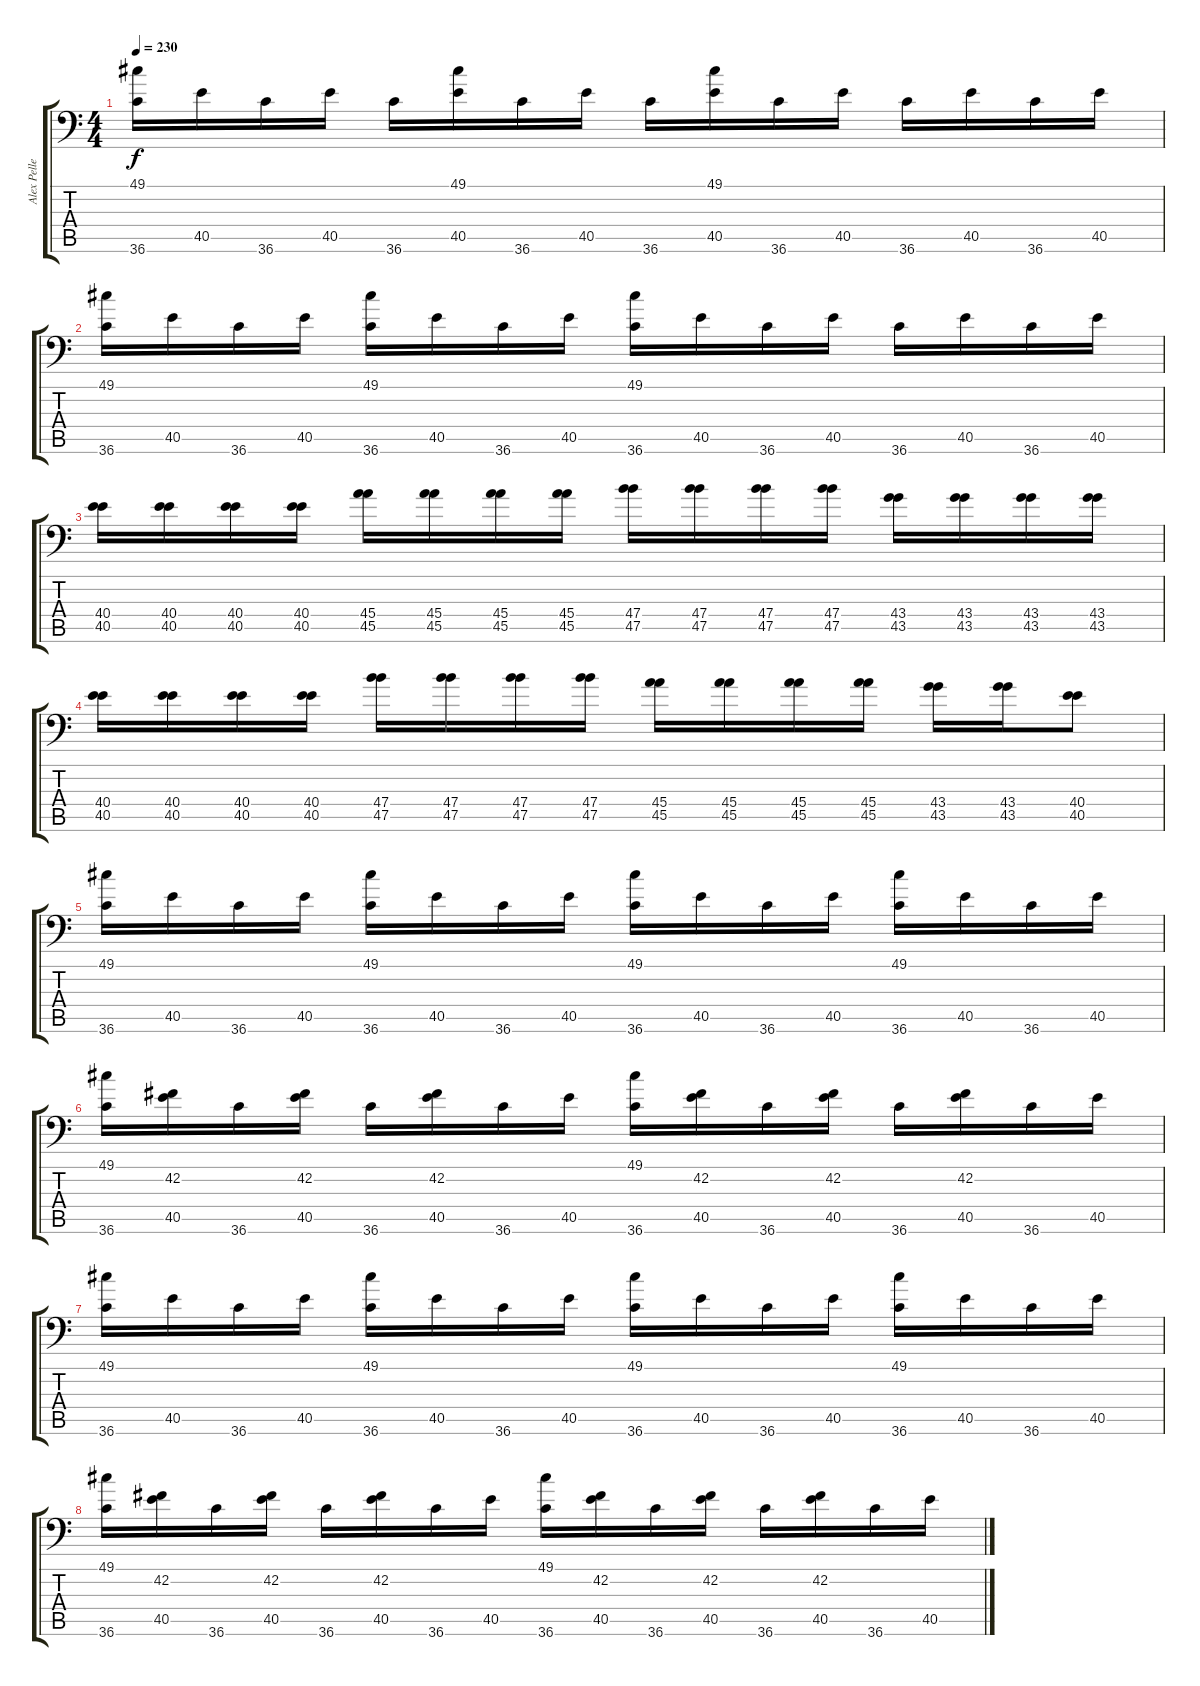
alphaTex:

\track ("Alex Pelletier" "Alex Pelle") {instrument acousticgrandpiano}
\staff {score tabs}
\tuning (C-1 C-1 C-1 C-1 C-1 C-1) {hide}
\ts (4 4)
\tempo 230
\clef f4
\ks c
(49.1 36.6).16{dy f} 40.5.16 36.6.16 40.5.16 36.6.16 (49.1 40.5).16 36.6.16 40.5.16 36.6.16 (49.1 40.5).16 36.6.16 40.5.16 36.6.16 40.5.16 36.6.16 40.5.16 |
(49.1 36.6).16 40.5.16 36.6.16 40.5.16 (49.1 36.6).16 40.5.16 36.6.16 40.5.16 (49.1 36.6).16 40.5.16 36.6.16 40.5.16 36.6.16 40.5.16 36.6.16 40.5.16 |
(40.4 40.5).16 (40.4 40.5).16 (40.4 40.5).16 (40.4 40.5).16 (45.4 45.5).16 (45.4 45.5).16 (45.4 45.5).16 (45.4 45.5).16 (47.4 47.5).16 (47.4 47.5).16 (47.4 47.5).16 (47.4 47.5).16 (43.4 43.5).16 (43.4 43.5).16 (43.4 43.5).16 (43.4 43.5).16 |
(40.4 40.5).16 (40.4 40.5).16 (40.4 40.5).16 (40.4 40.5).16 (47.4 47.5).16 (47.4 47.5).16 (47.4 47.5).16 (47.4 47.5).16 (45.4 45.5).16 (45.4 45.5).16 (45.4 45.5).16 (45.4 45.5).16 (43.4 43.5).16 (43.4 43.5).16 (40.4 40.5).8 |
(49.1 36.6).16 40.5.16 36.6.16 40.5.16 (49.1 36.6).16 40.5.16 36.6.16 40.5.16 (49.1 36.6).16 40.5.16 36.6.16 40.5.16 (49.1 36.6).16 40.5.16 36.6.16 40.5.16 |
(49.1 36.6).16 (42.2 40.5).16 36.6.16 (42.2 40.5).16 36.6.16 (42.2 40.5).16 36.6.16 40.5.16 (49.1 36.6).16 (42.2 40.5).16 36.6.16 (42.2 40.5).16 36.6.16 (42.2 40.5).16 36.6.16 40.5.16 |
(49.1 36.6).16 40.5.16 36.6.16 40.5.16 (49.1 36.6).16 40.5.16 36.6.16 40.5.16 (49.1 36.6).16 40.5.16 36.6.16 40.5.16 (49.1 36.6).16 40.5.16 36.6.16 40.5.16 |
(49.1 36.6).16 (42.2 40.5).16 36.6.16 (42.2 40.5).16 36.6.16 (42.2 40.5).16 36.6.16 40.5.16 (49.1 36.6).16 (42.2 40.5).16 36.6.16 (42.2 40.5).16 36.6.16 (42.2 40.5).16 36.6.16 40.5.16
